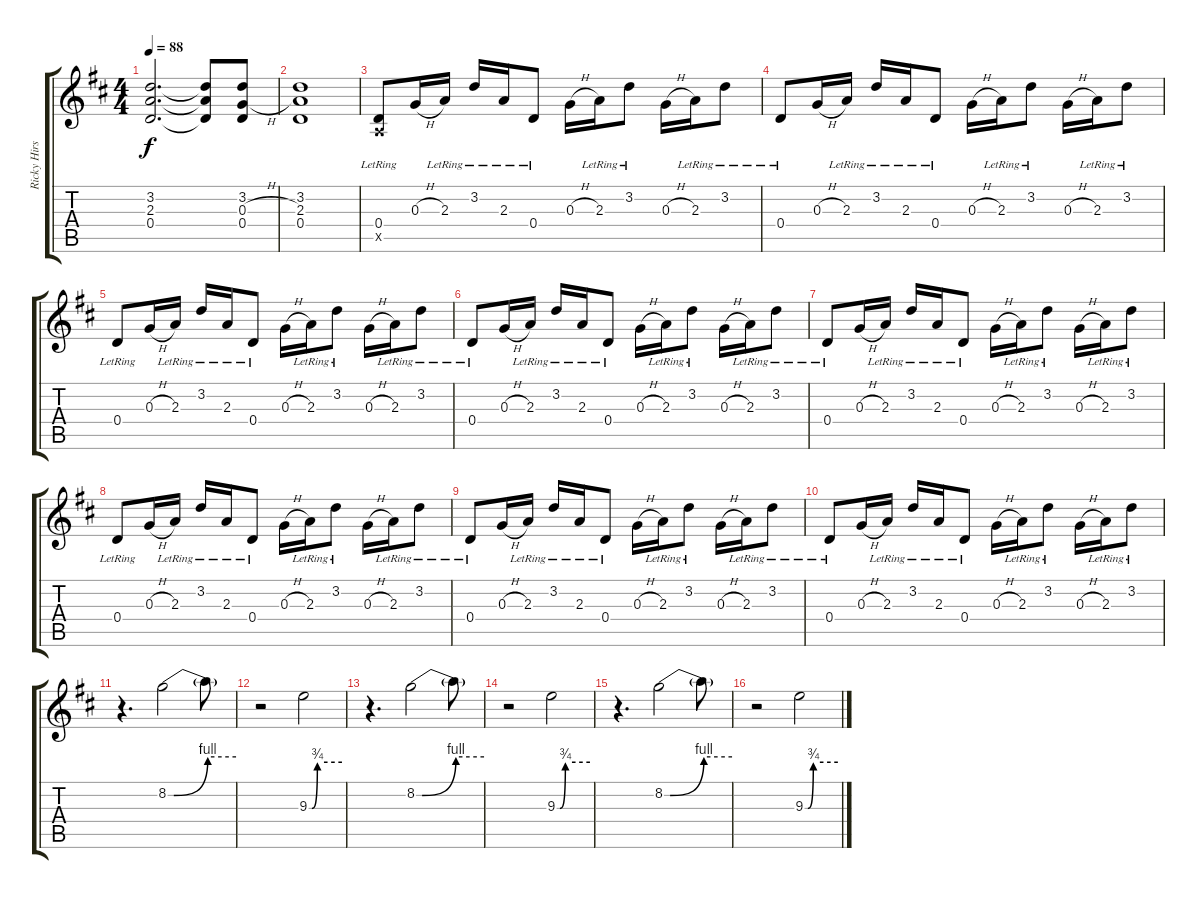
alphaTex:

\track ("Ricky Hirsch Guitar " "Ricky Hirs") {instrument overdrivenguitar}
\staff {score tabs}
\tuning (E4 B3 G3 D3 A2 E2) {hide}
\ts (4 4)
\tempo 88
\clef g2
\ks d
(3.2 2.3 0.4).2{d dy f} (3.2{t} 2.3{t} 0.4{t}).8 (3.2 0.3{h} 0.4).8 |
(3.2 2.3 0.4).1 |
(0.4{lr} 0.5{x}).8{volume 8 balance 0} 0.3{h}.16 2.3{lr}.16 3.2{lr}.16 2.3{lr}.16 0.4{lr}.8 0.3{h}.16 2.3{lr}.16 3.2{lr}.8 0.3{h}.16 2.3{lr}.16 3.2{lr}.8 |
0.4{lr}.8 0.3{h}.16 2.3{lr}.16 3.2{lr}.16 2.3{lr}.16 0.4{lr}.8 0.3{h}.16 2.3{lr}.16 3.2{lr}.8 0.3{h}.16 2.3{lr}.16 3.2{lr}.8 |
0.4{lr}.8 0.3{h}.16 2.3{lr}.16 3.2{lr}.16 2.3{lr}.16 0.4{lr}.8 0.3{h}.16 2.3{lr}.16 3.2{lr}.8 0.3{h}.16 2.3{lr}.16 3.2{lr}.8 |
0.4{lr}.8 0.3{h}.16 2.3{lr}.16 3.2{lr}.16 2.3{lr}.16 0.4{lr}.8 0.3{h}.16 2.3{lr}.16 3.2{lr}.8 0.3{h}.16 2.3{lr}.16 3.2{lr}.8 |
0.4{lr}.8 0.3{h}.16 2.3{lr}.16 3.2{lr}.16 2.3{lr}.16 0.4{lr}.8 0.3{h}.16 2.3{lr}.16 3.2{lr}.8 0.3{h}.16 2.3{lr}.16 3.2{lr}.8 |
0.4{lr}.8 0.3{h}.16 2.3{lr}.16 3.2{lr}.16 2.3{lr}.16 0.4{lr}.8 0.3{h}.16 2.3{lr}.16 3.2{lr}.8 0.3{h}.16 2.3{lr}.16 3.2{lr}.8 |
0.4{lr}.8 0.3{h}.16 2.3{lr}.16 3.2{lr}.16 2.3{lr}.16 0.4{lr}.8 0.3{h}.16 2.3{lr}.16 3.2{lr}.8 0.3{h}.16 2.3{lr}.16 3.2{lr}.8 |
0.4{lr}.8 0.3{h}.16 2.3{lr}.16 3.2{lr}.16 2.3{lr}.16 0.4{lr}.8 0.3{h}.16 2.3{lr}.16 3.2{lr}.8 0.3{h}.16 2.3{lr}.16 3.2{lr}.8 |
r.4{d} 8.2{be (custom 0 0 5 0 35 4 60 4)}.2{volume 14 balance 0} 8.2{t}.8 |
r.2 9.3{be (custom 0 0 5 0 15 3 60 3)}.2 |
r.4{d} 8.2{be (custom 0 0 5 0 35 4 60 4)}.2 8.2{t}.8 |
r.2 9.3{be (custom 0 0 5 0 15 3 60 3)}.2 |
r.4{d} 8.2{be (custom 0 0 5 0 35 4 60 4)}.2 8.2{t}.8 |
r.2 9.3{be (custom 0 0 5 0 15 3 60 3)}.2
